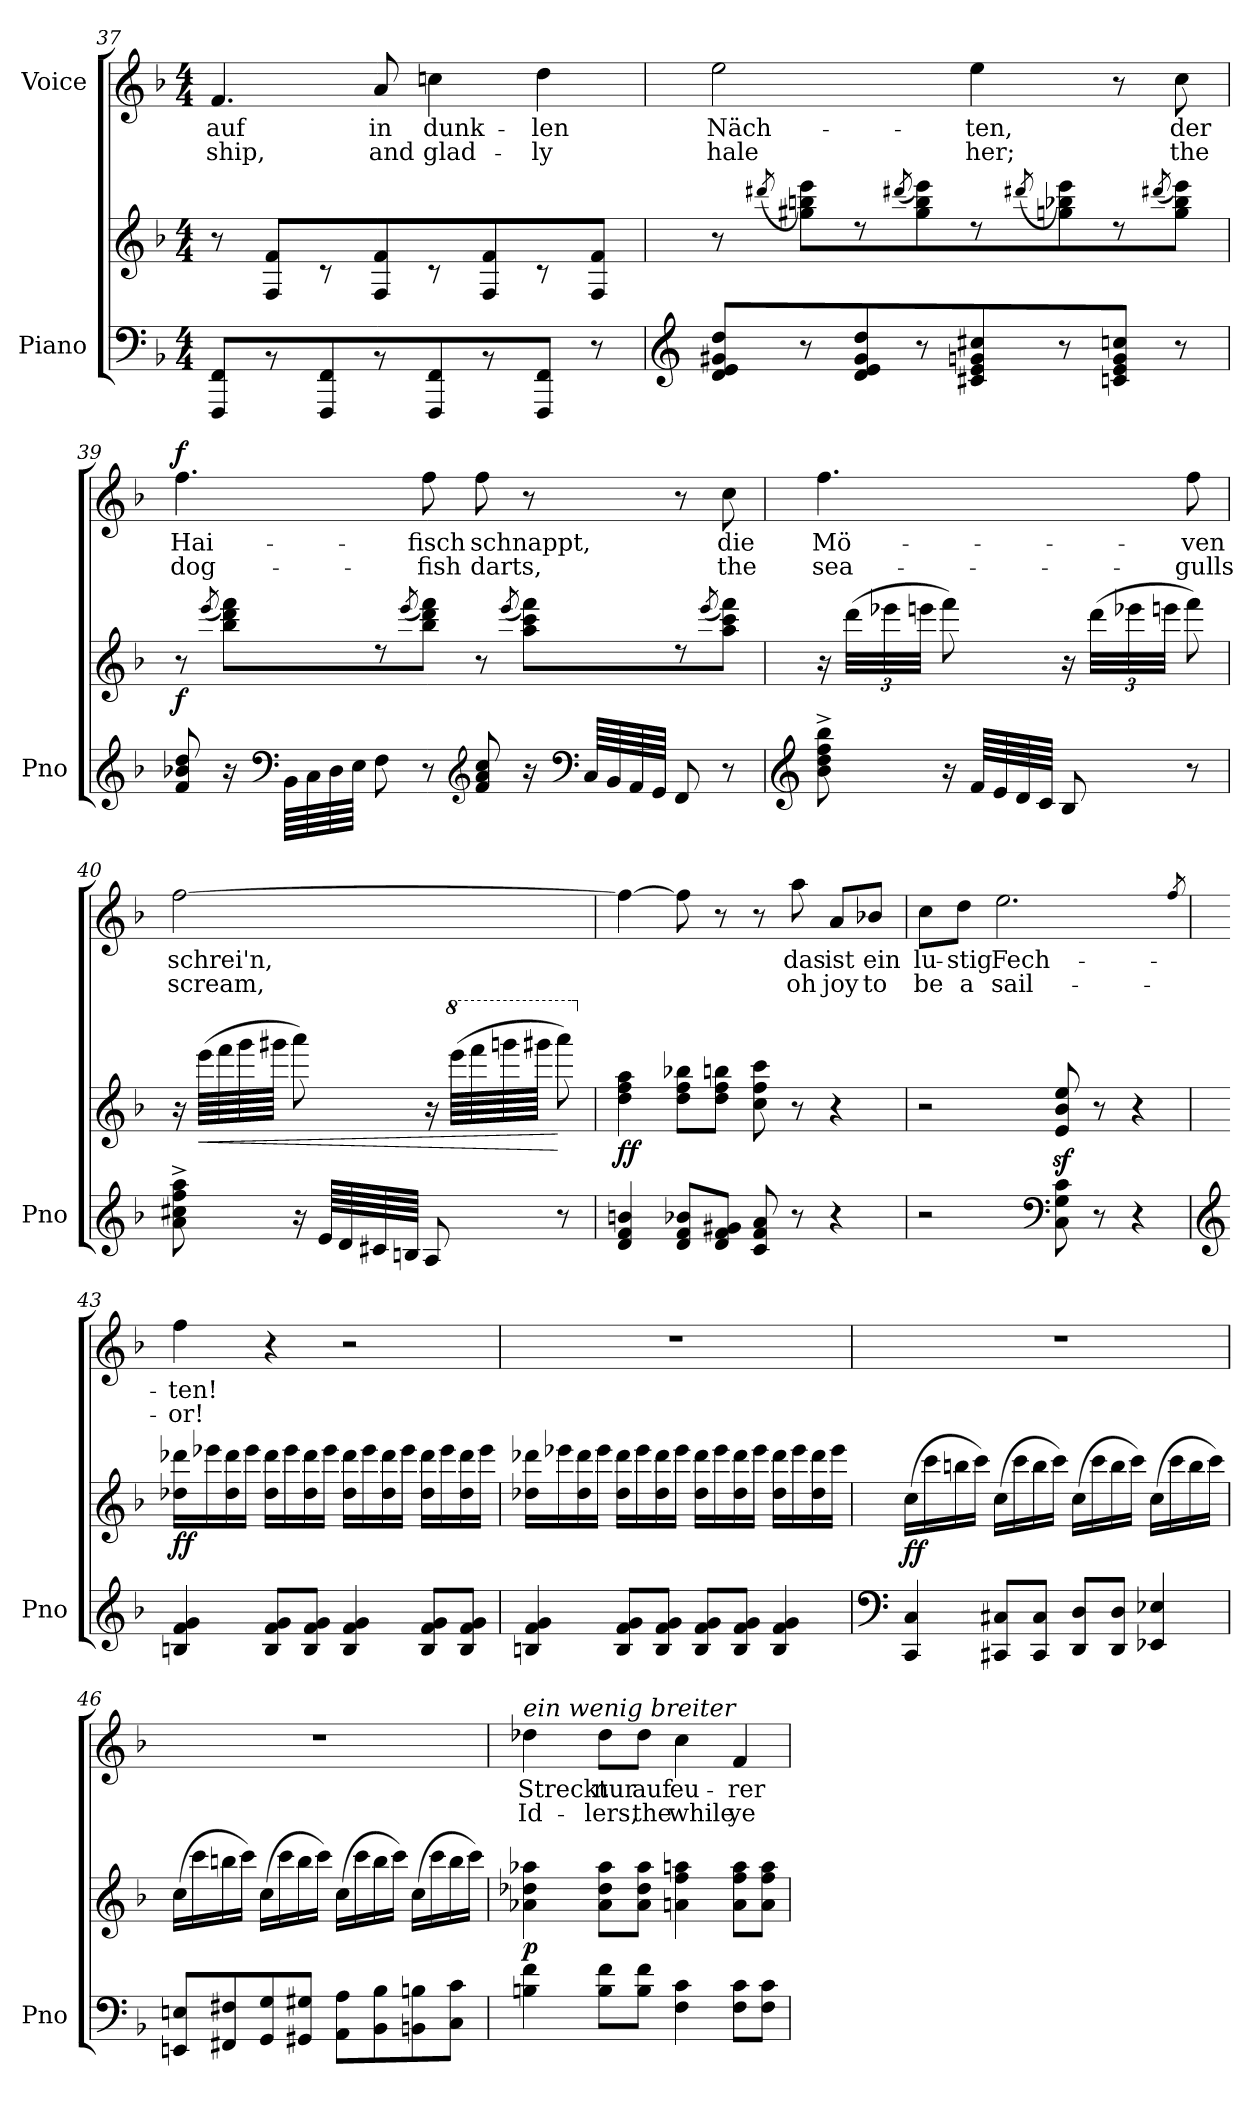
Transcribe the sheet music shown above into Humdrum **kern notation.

**kern	**kern	**dynam	**kern	**text	**text	**dynam
*part2	*part2	*part2	*part1	*part1	*part1	*part1
*staff3	*staff2	*staff2/3	*staff1	*staff1	*staff1	*staff1
*I"Piano	*	*	*I"Voice	*	*	*
*I'Pno	*	*	*	*	*	*
*clefF4	*clefG2	*	*clefG2	*	*	*
*k[b-]	*k[b-]	*	*k[b-]	*	*	*
*M4/4	*M4/4	*	*M4/4	*	*	*
=37	=37	=37	=37	=37	=37	=37
!	!	!	!	!LO:LY:b	!LO:LY:b	!
8FFF/ 8FF/L	8r	.	4.f/	auf	ship,	.
8rBB	8F/ 8f/L	.	.	.	.	.
8FFF/ 8FF/	8r	.	.	.	.	.
!	!	!	!	!LO:LY:b	!LO:LY:b	!
8rBB	8F/ 8f/	.	8a/	in	and	.
!	!	!	!	!LO:LY:b	!LO:LY:b	!
8FFF/ 8FF/	8r	.	4ccn\	dunk-	glad-	.
8rBB	8F/ 8f/	.	.	.	.	.
!	!	!	!	!LO:LY:b	!LO:LY:b	!
8FFF/ 8FF/J	8r	.	4dd\	-len	-ly	.
8r	8F/ 8f/J	.	.	.	.	.
=38	=38	=38	=38	=38	=38	=38
*clefG2	*	*	*	*	*	*
!	!	!	!	!LO:LY:b	!LO:LY:b	!
8d/ 8e/ 8g#X/ 8dd/L	8r	.	2ee\	Näch-	hale	.
.	(>8qddd#X/	.	.	.	.	.
8r	8gg#X\ 8bbn\ 8eee\L)	.	.	.	.	.
8d/ 8e/ 8g#/ 8dd/	8rdd	.	.	.	.	.
.	(>8qddd#X/	.	.	.	.	.
8r	8gg#\ 8bb\ 8eee\)	.	.	.	.	.
!	!	!	!	!LO:LY:b	!LO:LY:b	!
8c#X/ 8e/ 8gn/ 8cc#X/	8rdd	.	4ee\	-ten,	her;	.
.	(>8qddd#X/	.	.	.	.	.
8r	8ggn\ 8bb-X\ 8eee\)	.	.	.	.	.
8cn/ 8e/ 8g/ 8ccn/J	8rdd	.	8r	.	.	.
.	(>8qddd#X/	.	.	.	.	.
!	!	!	!	!LO:LY:b	!LO:LY:b	!
8r	8gg\ 8bb-\ 8eee\J)	.	8cc\	der	the	.
!!LO:LB:g=z
=39	=39	=39	=39	=39	=39	=39
!	!	!LO:DY:b	!	!LO:LY:b	!LO:LY:b	!LO:DY:a
8f/ 8b-X/ 8dd/	8r	f	4.ff\	Hai-	dog-	f
.	(>8qeee/	.	.	.	.	.
16r	8bb-\ 8ddd\ 8fff\L)	.	.	.	.	.
*clefF4	*	*	*	*	*	*
64BB-\LLLL	.	.	.	.	.	.
64C\	.	.	.	.	.	.
64D\	.	.	.	.	.	.
64E\JJJJ	.	.	.	.	.	.
8F\	8rdd	.	.	.	.	.
.	(>8qeee/	.	.	.	.	.
!	!	!	!	!LO:LY:b	!LO:LY:b	!
8r	8bb-\ 8ddd\ 8fff\J)	.	8ff\	-fisch	-fish	.
*clefG2	*	*	*	*	*	*
!	!	!	!	!LO:LY:b	!LO:LY:b	!
8f/ 8a/ 8cc/	8r	.	8ff\	schnappt,	darts,	.
.	(>8qeee/	.	.	.	.	.
16r	8aa\ 8ccc\ 8fff\L)	.	8r	.	.	.
*clefF4	*	*	*	*	*	*
64C/LLLL	.	.	.	.	.	.
64BB-/	.	.	.	.	.	.
64AA/	.	.	.	.	.	.
64GG/JJJJ	.	.	.	.	.	.
8FF/	8rdd	.	8r	.	.	.
.	(>8qeee/	.	.	.	.	.
!	!	!	!	!LO:LY:b	!LO:LY:b	!
8r	8aa\ 8ccc\ 8fff\J)	.	8cc\	die	the	.
=40	=40	=40	=40	=40	=40	=40
*clefG2	*	*	*	*	*	*
!	!	!	!	!LO:LY:b	!LO:LY:b	!
8b-\^ 8dd\^ 8ff\^ 8bb-\^	16r	.	4.ff\	Mö-	sea-	.
*	*Xbrackettup	*	*	*	*	*
.	(48ddd\LLL	.	.	.	.	.
.	48eee-X\	.	.	.	.	.
.	48eeen\JJJ	.	.	.	.	.
16r	8fff\)	.	.	.	.	.
64f/LLLL	.	.	.	.	.	.
64e/	.	.	.	.	.	.
64d/	.	.	.	.	.	.
64c/JJJJ	.	.	.	.	.	.
8B-/	16r	.	.	.	.	.
.	(48ddd\LLL	.	.	.	.	.
.	48eee-X\	.	.	.	.	.
.	48eeen\JJJ	.	.	.	.	.
!	!	!	!	!LO:LY:b	!LO:LY:b	!
8r	8fff\)	.	8ff\	-ven	-gulls	.
!!LO:LB:g=z
=40X1	=40X1	=40X1	=40X1	=40X1	=40X1	=40X1
!	!	!	!	!LO:LY:b	!LO:LY:b	!
8a\^ 8cc#X\^ 8ff\^ 8aa\^	16r	.	[2ff\	schrei'n,	scream,	.
!	!	!LO:HP:b	!	!	!	!
.	(64eee\LLLL	<	.	.	.	.
.	64fff\	.	.	.	.	.
.	64ggg\	.	.	.	.	.
.	64ggg#X\JJJJ	.	.	.	.	.
16r	8aaa\)	.	.	.	.	.
64e/LLLL	.	.	.	.	.	.
64d/	.	.	.	.	.	.
64c#X/	.	.	.	.	.	.
64Bn/JJJJ	.	.	.	.	.	.
8A/	16r	.	.	.	.	.
*	*8va	*	*	*	*	*
.	(64eeee\LLLL	.	.	.	.	.
.	64ffff\	.	.	.	.	.
.	64ggggn\	.	.	.	.	.
.	64gggg#X\JJJJ	.	.	.	.	.
8r	8aaaa\)	[	.	.	.	.
=41	=41	=41	=41	=41	=41	=41
*	*X8va	*	*	*	*	*
!	!	!LO:DY:b	!	!	!	!
4d/ 4f/ 4bn/	4dd\ 4ff\ 4aa\	ff	4ff\_	.	.	.
8d/ 8f/ 8b-X/L	8dd\ 8ff\ 8bb-X\L	.	8ff\]	.	.	.
8d/ 8f/ 8g#X/J	8dd\ 8ff\ 8bbn\J	.	8r	.	.	.
8c/ 8f/ 8a/	8cc\ 8ff\ 8ccc\	.	8r	.	.	.
!	!	!	!	!LO:LY:b	!LO:LY:b	!
8r	8r	.	8aa\	das	oh	.
!	!	!	!	!LO:LY:b	!LO:LY:b	!
4r	4r	.	8a/L	ist	joy	.
!	!	!	!	!LO:LY:b	!LO:LY:b	!
.	.	.	8b-X/J	ein	to	.
=42	=42	=42	=42	=42	=42	=42
!	!	!	!	!LO:LY:b	!LO:LY:b	!
2r	2r	.	8cc\L	lu-	be	.
!	!	!	!	!LO:LY:b	!LO:LY:b	!
.	.	.	8dd\J	-stig	a	.
!	!	!	!	!LO:LY:b	!LO:LY:b	!
.	.	.	2.ee\	Fech-	sail-	.
*clefF4	*	*	*	*	*	*
8C\ 8G\ 8c\	8e/z< 8b-/z< 8ee/z<	.	.	.	.	.
8r	8r	.	.	.	.	.
4r	4r	.	.	.	.	.
.	.	.	8qff/	.	.	.
!!LO:PB:g=z
=43	=43	=43	=43	=43	=43	=43
*clefG2	*	*	*	*	*	*
!	!	!LO:DY:b	!	!LO:LY:b	!LO:LY:b	!
4Bn/ 4f/ 4g/	16dd-X\ 16ddd-X\LL	ff	4ff\	ten!	or!	.
.	16eee-X\	.	.	.	.	.
.	16dd-\ 16ddd-\	.	.	.	.	.
.	16eee-\JJ	.	.	.	.	.
8B/ 8f/ 8g/L	16dd-\ 16ddd-\LL	.	4r	.	.	.
.	16eee-\	.	.	.	.	.
8B/ 8f/ 8g/J	16dd-\ 16ddd-\	.	.	.	.	.
.	16eee-\JJ	.	.	.	.	.
4B/ 4f/ 4g/	16dd-\ 16ddd-\LL	.	2r	.	.	.
.	16eee-\	.	.	.	.	.
.	16dd-\ 16ddd-\	.	.	.	.	.
.	16eee-\JJ	.	.	.	.	.
8B/ 8f/ 8g/L	16dd-\ 16ddd-\LL	.	.	.	.	.
.	16eee-\	.	.	.	.	.
8B/ 8f/ 8g/J	16dd-\ 16ddd-\	.	.	.	.	.
.	16eee-\JJ	.	.	.	.	.
=44	=44	=44	=44	=44	=44	=44
4Bn/ 4f/ 4g/	16dd-X\ 16ddd-X\LL	.	1r	.	.	.
.	16eee-X\	.	.	.	.	.
.	16dd-\ 16ddd-\	.	.	.	.	.
.	16eee-\JJ	.	.	.	.	.
8B/ 8f/ 8g/L	16dd-\ 16ddd-\LL	.	.	.	.	.
.	16eee-\	.	.	.	.	.
8B/ 8f/ 8g/J	16dd-\ 16ddd-\	.	.	.	.	.
.	16eee-\JJ	.	.	.	.	.
8B/ 8f/ 8g/L	16dd-\ 16ddd-\LL	.	.	.	.	.
.	16eee-\	.	.	.	.	.
8B/ 8f/ 8g/J	16dd-\ 16ddd-\	.	.	.	.	.
.	16eee-\JJ	.	.	.	.	.
4B/ 4f/ 4g/	16dd-\ 16ddd-\LL	.	.	.	.	.
.	16eee-\	.	.	.	.	.
.	16dd-\ 16ddd-\	.	.	.	.	.
.	16eee-\JJ	.	.	.	.	.
=45	=45	=45	=45	=45	=45	=45
*clefF4	*	*	*	*	*	*
!	!	!LO:DY:b	!	!	!	!
4CC/ 4C/	(16cc\LL	ff	1r	.	.	.
.	16ccc\	.	.	.	.	.
.	16bbn\	.	.	.	.	.
.	16ccc\JJ)	.	.	.	.	.
8CC#X/ 8C#X/L	(16cc\LL	.	.	.	.	.
.	16ccc\	.	.	.	.	.
8CC#/ 8C#/J	16bb\	.	.	.	.	.
.	16ccc\JJ)	.	.	.	.	.
8DD/ 8D/L	(16cc\LL	.	.	.	.	.
.	16ccc\	.	.	.	.	.
8DD/ 8D/J	16bb\	.	.	.	.	.
.	16ccc\JJ)	.	.	.	.	.
4EE-X/ 4E-X/	(16cc\LL	.	.	.	.	.
.	16ccc\	.	.	.	.	.
.	16bb\	.	.	.	.	.
.	16ccc\JJ)	.	.	.	.	.
!!LO:LB:g=z
=46	=46	=46	=46	=46	=46	=46
8EEn/ 8En/L	(>16cc\LL	.	1r	.	.	.
.	16ccc\	.	.	.	.	.
8FF#X/ 8F#X/	16bbn\	.	.	.	.	.
.	16ccc\JJ)	.	.	.	.	.
8GG/ 8G/	(>16cc\LL	.	.	.	.	.
.	16ccc\	.	.	.	.	.
8GG#X/ 8G#X/J	16bb\	.	.	.	.	.
.	16ccc\JJ)	.	.	.	.	.
8AA\ 8A\L	(>16cc\LL	.	.	.	.	.
.	16ccc\	.	.	.	.	.
8BB-\ 8B-\	16bb\	.	.	.	.	.
.	16ccc\JJ)	.	.	.	.	.
8BBn\ 8Bn\	(>16cc\LL	.	.	.	.	.
.	16ccc\	.	.	.	.	.
8C\ 8c\J	16bb\	.	.	.	.	.
.	16ccc\JJ)	.	.	.	.	.
=47	=47	=47	=47	=47	=47	=47
!	!	!	!LO:TX:a:i:t=ein wenig breiter	!	!	!
!	!	!LO:DY:b	!	!LO:LY:b	!LO:LY:b	!
4Bn\ 4f\	4a-X\ 4dd-X\ 4aa-X\	p	4dd-X\	-Streckt	-Id-	.
!	!	!	!	!LO:LY:b	!LO:LY:b	!
8B\ 8f\L	8a-\ 8dd-\ 8aa-\L	.	8dd-\L	nur	-lers,	.
!	!	!	!	!LO:LY:b	!LO:LY:b	!
8B\ 8f\J	8a-\ 8dd-\ 8aa-\J	.	8dd-\J	auf	the	.
!	!	!	!	!LO:LY:b	!LO:LY:b	!
4F\ 4c\	4an\ 4ff\ 4aan\	.	4cc\	eu-	while	.
!	!	!	!	!LO:LY:b	!LO:LY:b	!
8F\ 8c\L	8a\ 8ff\ 8aa\L	.	4f/	-rer	ye	.
8F\ 8c\J	8a\ 8ff\ 8aa\J	.	.	.	.	.
=	=	=	=	=	=	=
*-	*-	*-	*-	*-	*-	*-
